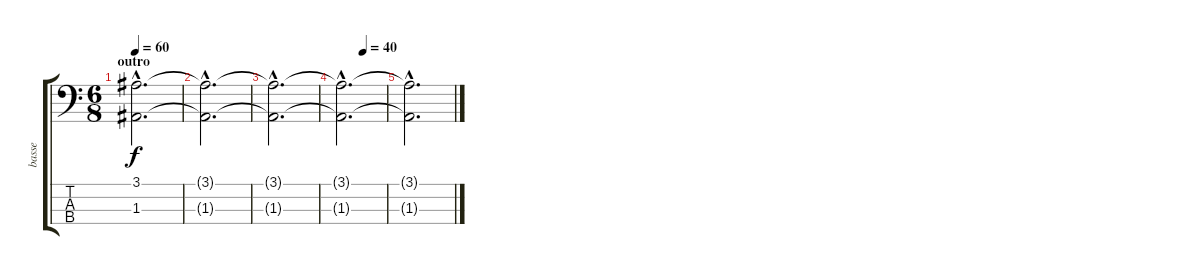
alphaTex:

\track ("basse" "basse") {instrument acousticbass}
\staff {score tabs}
\tuning (G2 D2 A1 E1) {hide}
\ts (6 8)
\section ("" "outro")
\tempo 60
\clef f4
\ks c
(3.1{hac} 1.3{hac}).2{d dy f} |
(3.1{hac t} 1.3{hac t}).2{d} |
(3.1{hac t} 1.3{hac t}).2{d} |
\tempo (40 0.5)
(3.1{hac t} 1.3{hac t}).2{d} |
(3.1{hac t} 1.3{hac t}).2{d}
